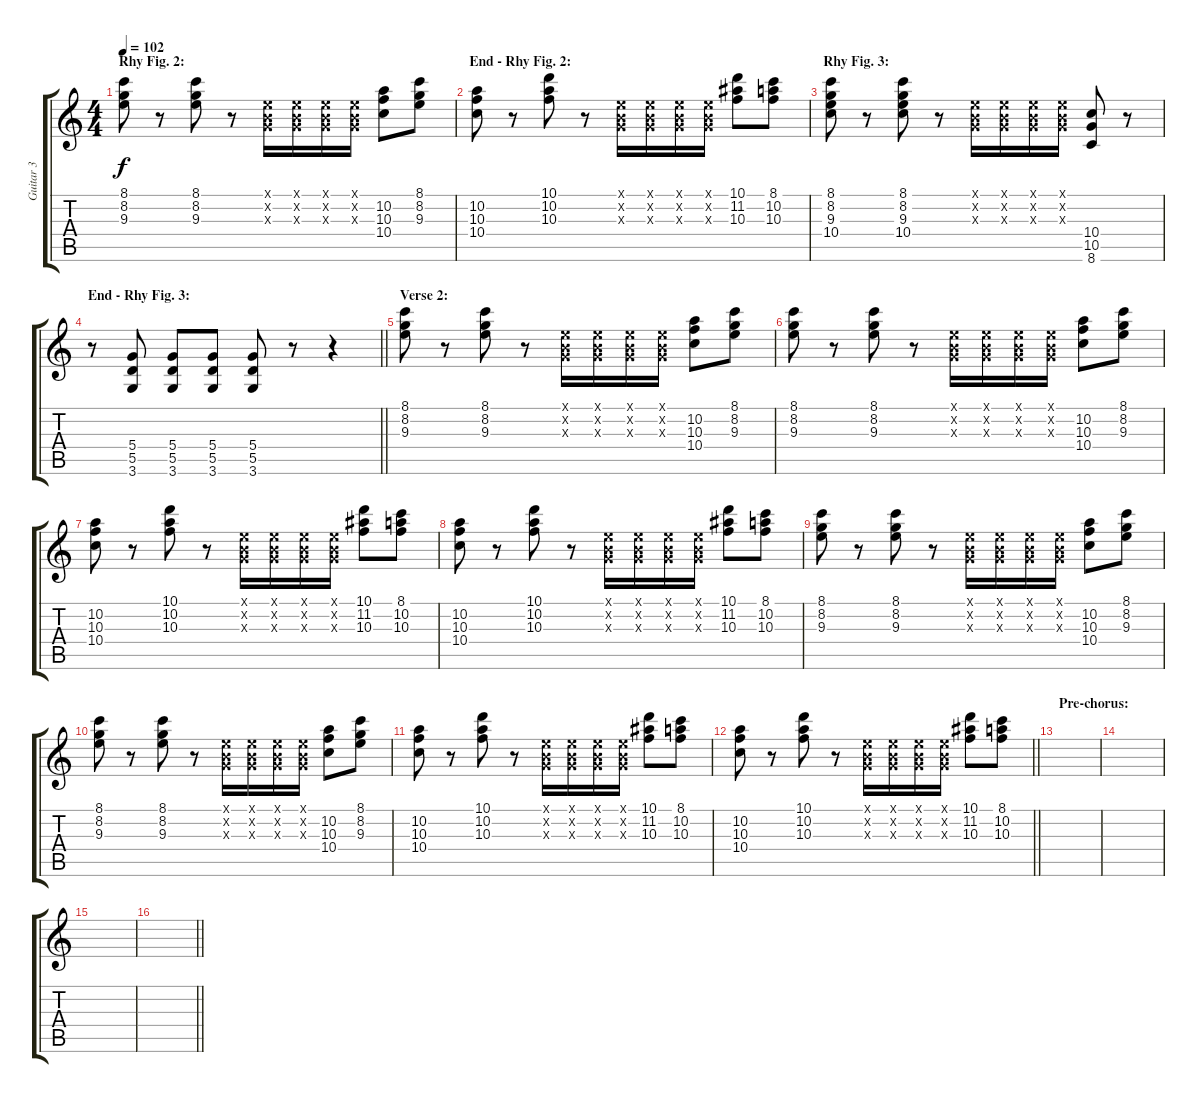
\track ("Guitar 3" "Guitar 3") {instrument overdrivenguitar}
\staff {score tabs}
\tuning (E4 B3 G3 D3 A2 E2) {hide}
\ts (4 4)
\section ("" "Rhy Fig. 2:")
\tempo 102
\clef g2
\ks c
(8.1 8.2 9.3).8{dy f} r.8 (8.1 8.2 9.3).8 r.8 (0.1{x} 0.2{x} 0.3{x}).16 (0.1{x} 0.2{x} 0.3{x}).16 (0.1{x} 0.2{x} 0.3{x}).16 (0.1{x} 0.2{x} 0.3{x}).16 (10.2 10.3 10.4).8 (8.1 8.2 9.3).8 |
\section ("" "End - Rhy Fig. 2:")
(10.2 10.3 10.4).8 r.8 (10.1 10.2 10.3).8 r.8 (0.1{x} 0.2{x} 0.3{x}).16 (0.1{x} 0.2{x} 0.3{x}).16 (0.1{x} 0.2{x} 0.3{x}).16 (0.1{x} 0.2{x} 0.3{x}).16 (10.1 11.2 10.3).8 (8.1 10.2 10.3).8 |
\section ("" "Rhy Fig. 3:")
(8.1 8.2 9.3 10.4).8 r.8 (8.1 8.2 9.3 10.4).8 r.8 (0.1{x} 0.2{x} 0.3{x}).16 (0.1{x} 0.2{x} 0.3{x}).16 (0.1{x} 0.2{x} 0.3{x}).16 (0.1{x} 0.2{x} 0.3{x}).16 (10.4 10.5 8.6).8 r.8 |
\section ("" "End - Rhy Fig. 3:")
\barLineRight lightlight
r.8 (5.4 5.5 3.6).8 (5.4 5.5 3.6).8 (5.4 5.5 3.6).8 (5.4 5.5 3.6).8 r.8 r.4 |
\section ("" "Verse 2:")
(8.1 8.2 9.3).8 r.8 (8.1 8.2 9.3).8 r.8 (0.1{x} 0.2{x} 0.3{x}).16 (0.1{x} 0.2{x} 0.3{x}).16 (0.1{x} 0.2{x} 0.3{x}).16 (0.1{x} 0.2{x} 0.3{x}).16 (10.2 10.3 10.4).8 (8.1 8.2 9.3).8 |
(8.1 8.2 9.3).8 r.8 (8.1 8.2 9.3).8 r.8 (0.1{x} 0.2{x} 0.3{x}).16 (0.1{x} 0.2{x} 0.3{x}).16 (0.1{x} 0.2{x} 0.3{x}).16 (0.1{x} 0.2{x} 0.3{x}).16 (10.2 10.3 10.4).8 (8.1 8.2 9.3).8 |
(10.2 10.3 10.4).8 r.8 (10.1 10.2 10.3).8 r.8 (0.1{x} 0.2{x} 0.3{x}).16 (0.1{x} 0.2{x} 0.3{x}).16 (0.1{x} 0.2{x} 0.3{x}).16 (0.1{x} 0.2{x} 0.3{x}).16 (10.1 11.2 10.3).8 (8.1 10.2 10.3).8 |
(10.2 10.3 10.4).8 r.8 (10.1 10.2 10.3).8 r.8 (0.1{x} 0.2{x} 0.3{x}).16 (0.1{x} 0.2{x} 0.3{x}).16 (0.1{x} 0.2{x} 0.3{x}).16 (0.1{x} 0.2{x} 0.3{x}).16 (10.1 11.2 10.3).8 (8.1 10.2 10.3).8 |
(8.1 8.2 9.3).8 r.8 (8.1 8.2 9.3).8 r.8 (0.1{x} 0.2{x} 0.3{x}).16 (0.1{x} 0.2{x} 0.3{x}).16 (0.1{x} 0.2{x} 0.3{x}).16 (0.1{x} 0.2{x} 0.3{x}).16 (10.2 10.3 10.4).8 (8.1 8.2 9.3).8 |
(8.1 8.2 9.3).8 r.8 (8.1 8.2 9.3).8 r.8 (0.1{x} 0.2{x} 0.3{x}).16 (0.1{x} 0.2{x} 0.3{x}).16 (0.1{x} 0.2{x} 0.3{x}).16 (0.1{x} 0.2{x} 0.3{x}).16 (10.2 10.3 10.4).8 (8.1 8.2 9.3).8 |
(10.2 10.3 10.4).8 r.8 (10.1 10.2 10.3).8 r.8 (0.1{x} 0.2{x} 0.3{x}).16 (0.1{x} 0.2{x} 0.3{x}).16 (0.1{x} 0.2{x} 0.3{x}).16 (0.1{x} 0.2{x} 0.3{x}).16 (10.1 11.2 10.3).8 (8.1 10.2 10.3).8 |
\barLineRight lightlight
(10.2 10.3 10.4).8 r.8 (10.1 10.2 10.3).8 r.8 (0.1{x} 0.2{x} 0.3{x}).16 (0.1{x} 0.2{x} 0.3{x}).16 (0.1{x} 0.2{x} 0.3{x}).16 (0.1{x} 0.2{x} 0.3{x}).16 (10.1 11.2 10.3).8 (8.1 10.2 10.3).8 |
\section ("" "Pre-chorus:")
|
|
|
\barLineRight lightlight
